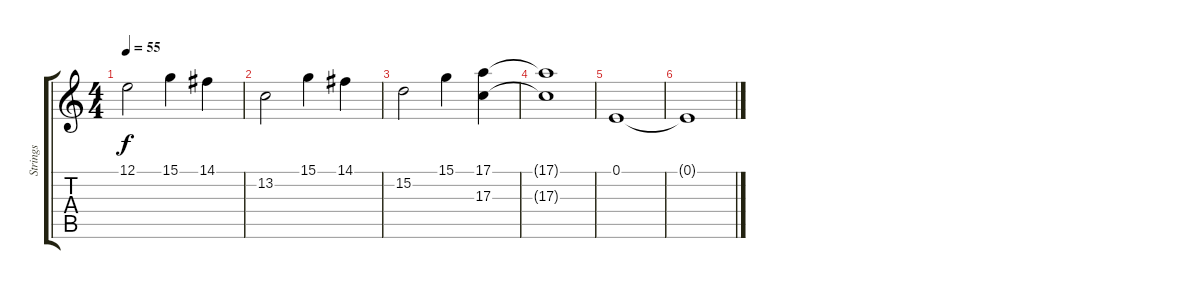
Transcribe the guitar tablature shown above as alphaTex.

\track ("Strings" "Strings") {instrument stringensemble1}
\staff {score tabs}
\tuning (E4 B3 G3 D3 A2 E2) {hide}
\ts (4 4)
\tempo 55
\clef g2
\ks c
12.1.2{dy f} 15.1.4 14.1.4 |
13.2.2 15.1.4 14.1.4 |
15.2.2 15.1.4 (17.1 17.3).4 |
(17.1{t} 17.3{t}).1 |
0.1.1 |
0.1{t}.1
